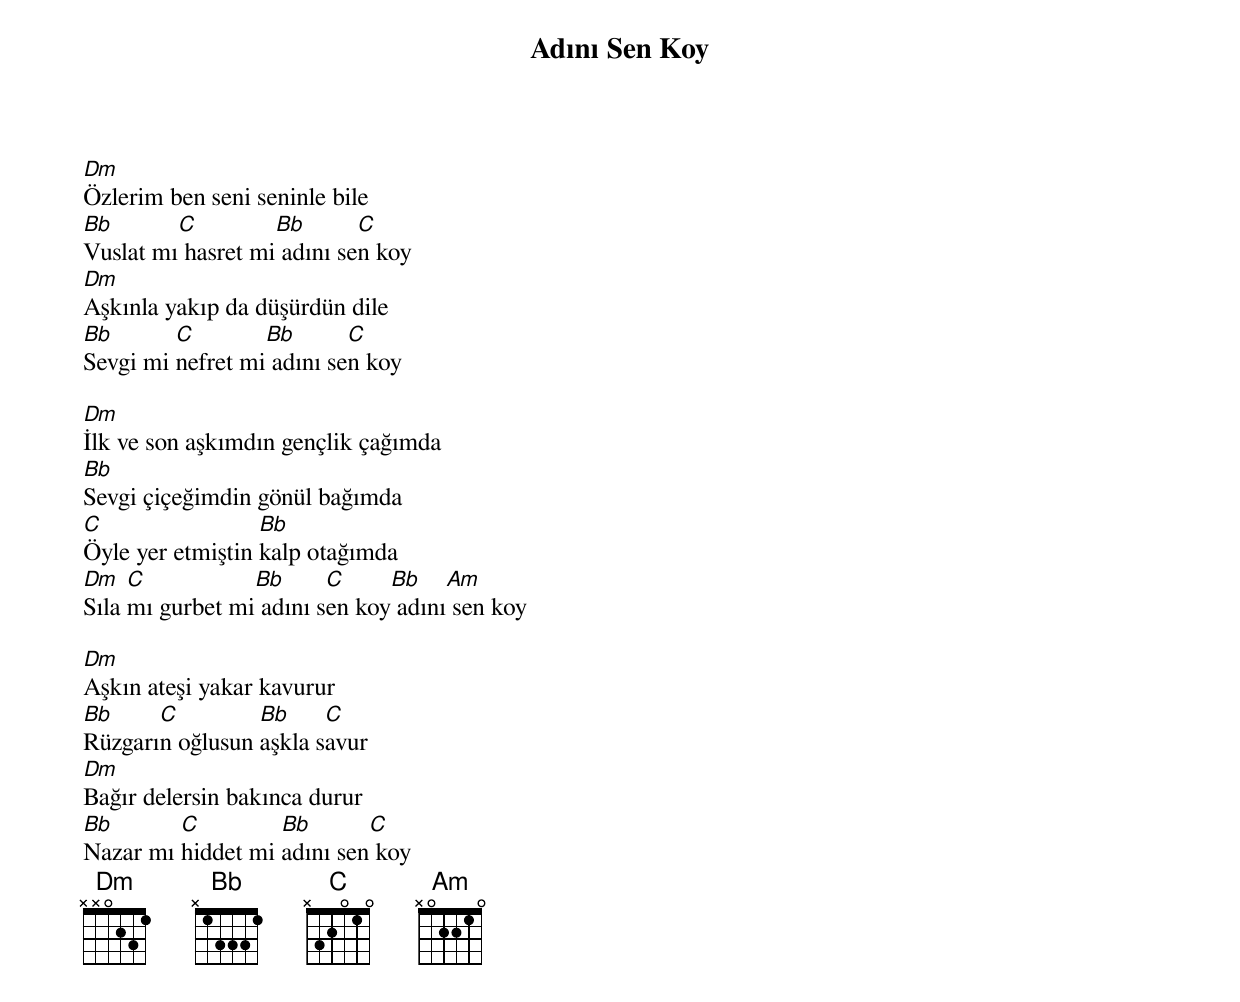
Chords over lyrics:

{title: Adını Sen Koy}
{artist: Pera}

Dm
Özlerim ben seni seninle bile
Bb       C         Bb       C
Vuslat mı hasret mi adını sen koy
Dm
Aşkınla yakıp da düşürdün dile
Bb       C        Bb       C
Sevgi mi nefret mi adını sen koy

Dm
İlk ve son aşkımdın gençlik çağımda
Bb
Sevgi çiçeğimdin gönül bağımda
C                 Bb
Öyle yer etmiştin kalp otağımda
Dm   C           Bb      C     Bb    Am
Sıla mı gurbet mi adını sen koy adını sen koy

Dm
Aşkın ateşi yakar kavurur
Bb     C         Bb     C
Rüzgarın oğlusun aşkla savur
Dm
Bağır delersin bakınca durur
Bb       C         Bb       C
Nazar mı hiddet mi adını sen koy
